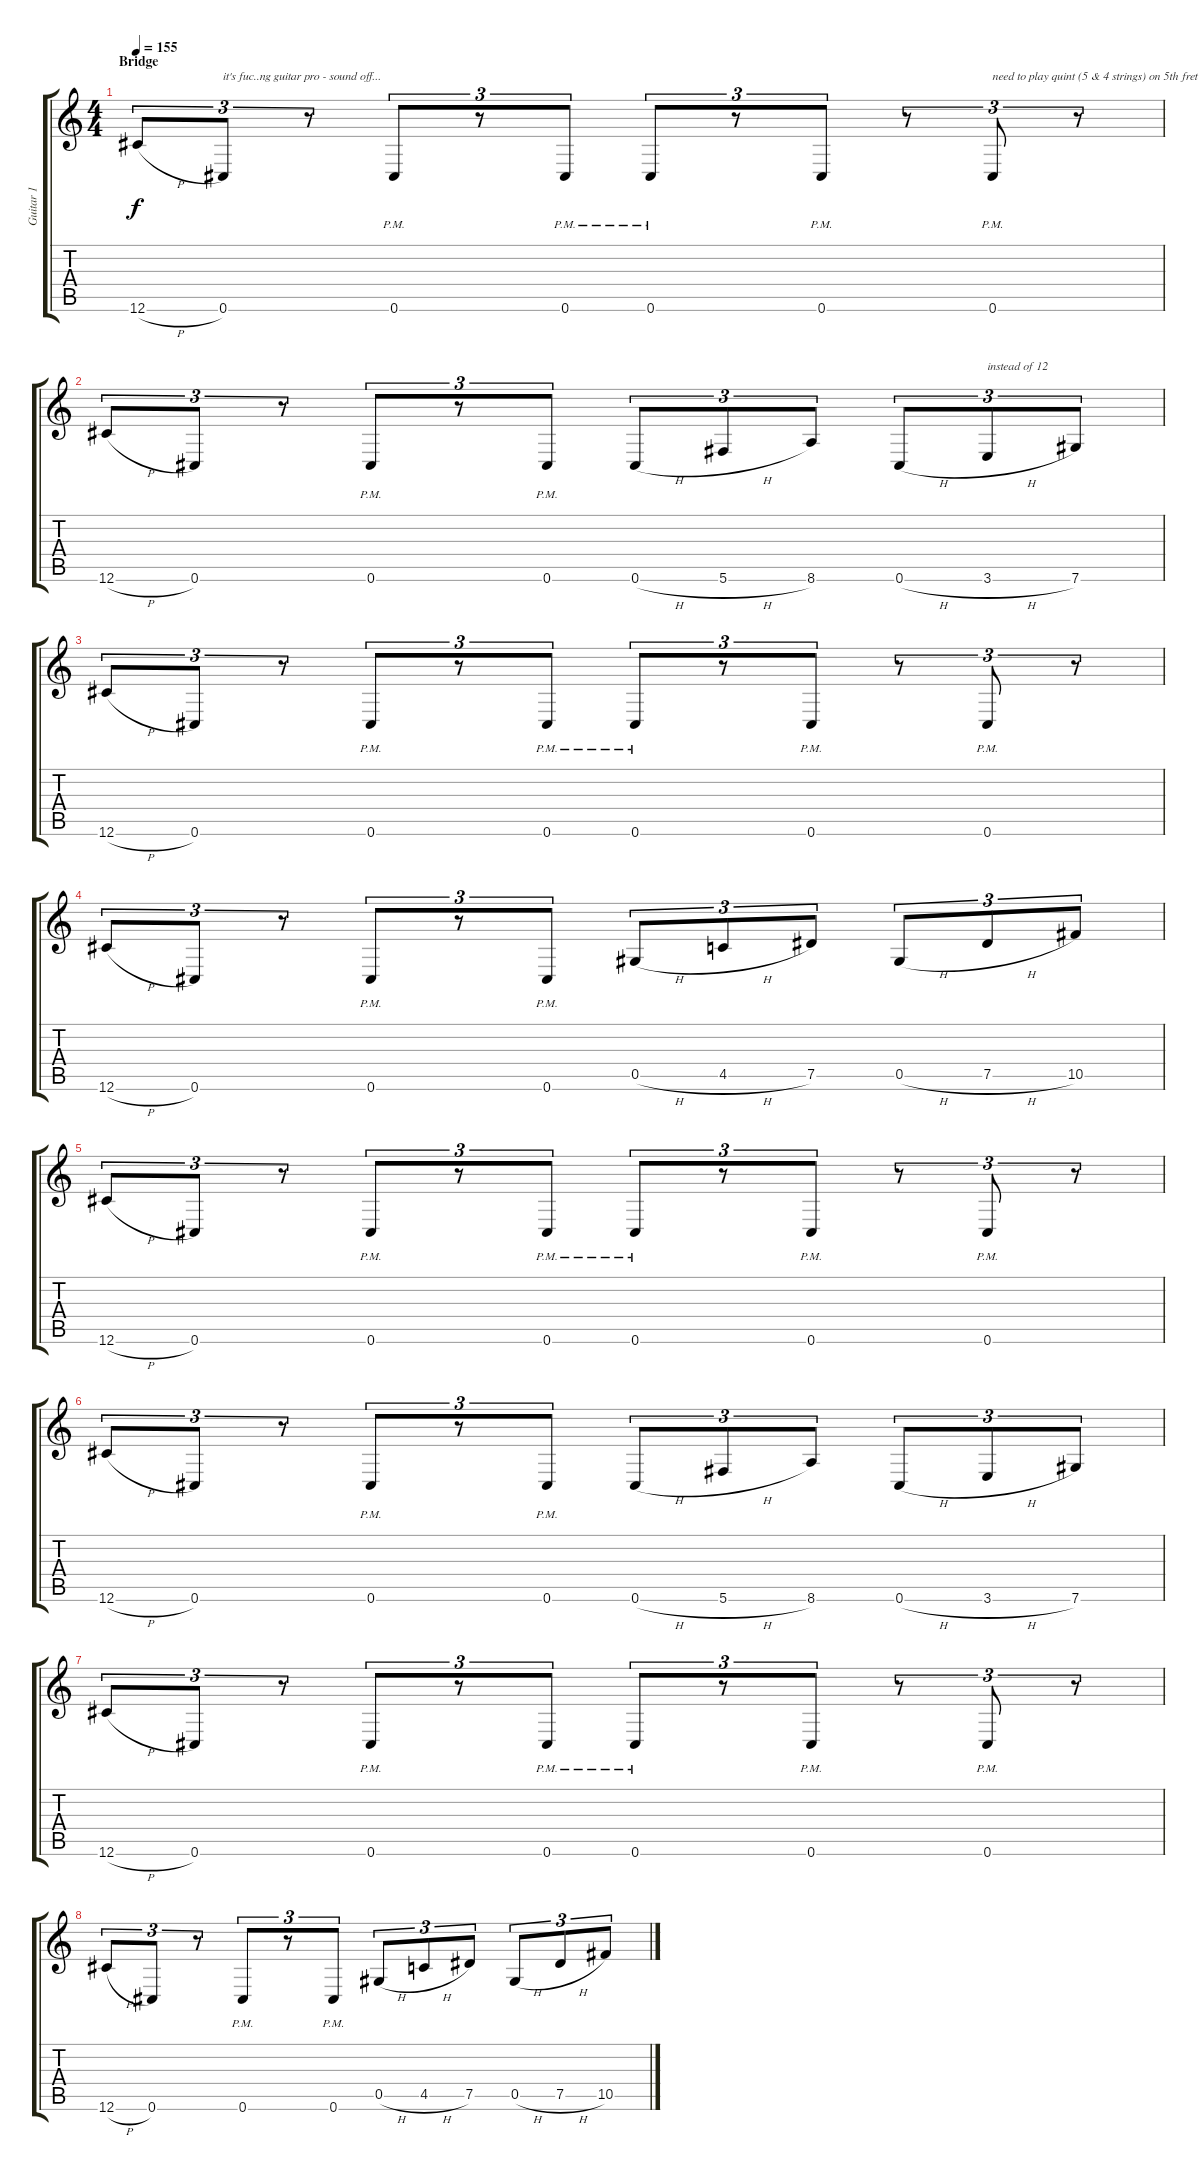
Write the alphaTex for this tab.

\track ("Guitar 1" "Guitar 1") {instrument distortionguitar}
\staff {score tabs}
\tuning (Eb4 Bb3 Gb3 Db3 Ab2 Db2) {hide}
\ts (4 4)
\section ("" "Bridge")
\tempo 155
\clef g2
\ks c
12.6{h}.8{tu (3 2) dy f} 0.6.8{tu (3 2) txt "it's fuc..ng guitar pro - sound off..."} r.8{tu (3 2)} 0.6{pm}.8{tu (3 2)} r.8{tu (3 2)} 0.6{pm}.8{tu (3 2)} 0.6{pm}.8{tu (3 2)} r.8{tu (3 2)} 0.6{pm}.8{tu (3 2)} r.8{tu (3 2)} 0.6{pm}.8{tu (3 2) txt "need to play quint (5 & 4 strings) on 5th fret "} r.8{tu (3 2)} |
12.6{h}.8{tu (3 2)} 0.6.8{tu (3 2)} r.8{tu (3 2)} 0.6{pm}.8{tu (3 2)} r.8{tu (3 2)} 0.6{pm}.8{tu (3 2)} 0.6{h}.8{tu (3 2)} 5.6{h}.8{tu (3 2)} 8.6.8{tu (3 2)} 0.6{h}.8{tu (3 2)} 3.6{h}.8{tu (3 2) txt "instead of 12"} 7.6.8{tu (3 2)} |
12.6{h}.8{tu (3 2)} 0.6.8{tu (3 2)} r.8{tu (3 2)} 0.6{pm}.8{tu (3 2)} r.8{tu (3 2)} 0.6{pm}.8{tu (3 2)} 0.6{pm}.8{tu (3 2)} r.8{tu (3 2)} 0.6{pm}.8{tu (3 2)} r.8{tu (3 2)} 0.6{pm}.8{tu (3 2)} r.8{tu (3 2)} |
12.6{h}.8{tu (3 2)} 0.6.8{tu (3 2)} r.8{tu (3 2)} 0.6{pm}.8{tu (3 2)} r.8{tu (3 2)} 0.6{pm}.8{tu (3 2)} 0.5{h}.8{tu (3 2)} 4.5{h}.8{tu (3 2)} 7.5.8{tu (3 2)} 0.5{h}.8{tu (3 2)} 7.5{h}.8{tu (3 2)} 10.5.8{tu (3 2)} |
12.6{h}.8{tu (3 2)} 0.6.8{tu (3 2)} r.8{tu (3 2)} 0.6{pm}.8{tu (3 2)} r.8{tu (3 2)} 0.6{pm}.8{tu (3 2)} 0.6{pm}.8{tu (3 2)} r.8{tu (3 2)} 0.6{pm}.8{tu (3 2)} r.8{tu (3 2)} 0.6{pm}.8{tu (3 2)} r.8{tu (3 2)} |
12.6{h}.8{tu (3 2)} 0.6.8{tu (3 2)} r.8{tu (3 2)} 0.6{pm}.8{tu (3 2)} r.8{tu (3 2)} 0.6{pm}.8{tu (3 2)} 0.6{h}.8{tu (3 2)} 5.6{h}.8{tu (3 2)} 8.6.8{tu (3 2)} 0.6{h}.8{tu (3 2)} 3.6{h}.8{tu (3 2)} 7.6.8{tu (3 2)} |
12.6{h}.8{tu (3 2)} 0.6.8{tu (3 2)} r.8{tu (3 2)} 0.6{pm}.8{tu (3 2)} r.8{tu (3 2)} 0.6{pm}.8{tu (3 2)} 0.6{pm}.8{tu (3 2)} r.8{tu (3 2)} 0.6{pm}.8{tu (3 2)} r.8{tu (3 2)} 0.6{pm}.8{tu (3 2)} r.8{tu (3 2)} |
12.6{h}.8{tu (3 2)} 0.6.8{tu (3 2)} r.8{tu (3 2)} 0.6{pm}.8{tu (3 2)} r.8{tu (3 2)} 0.6{pm}.8{tu (3 2)} 0.5{h}.8{tu (3 2)} 4.5{h}.8{tu (3 2)} 7.5.8{tu (3 2)} 0.5{h}.8{tu (3 2)} 7.5{h}.8{tu (3 2)} 10.5.8{tu (3 2)}
